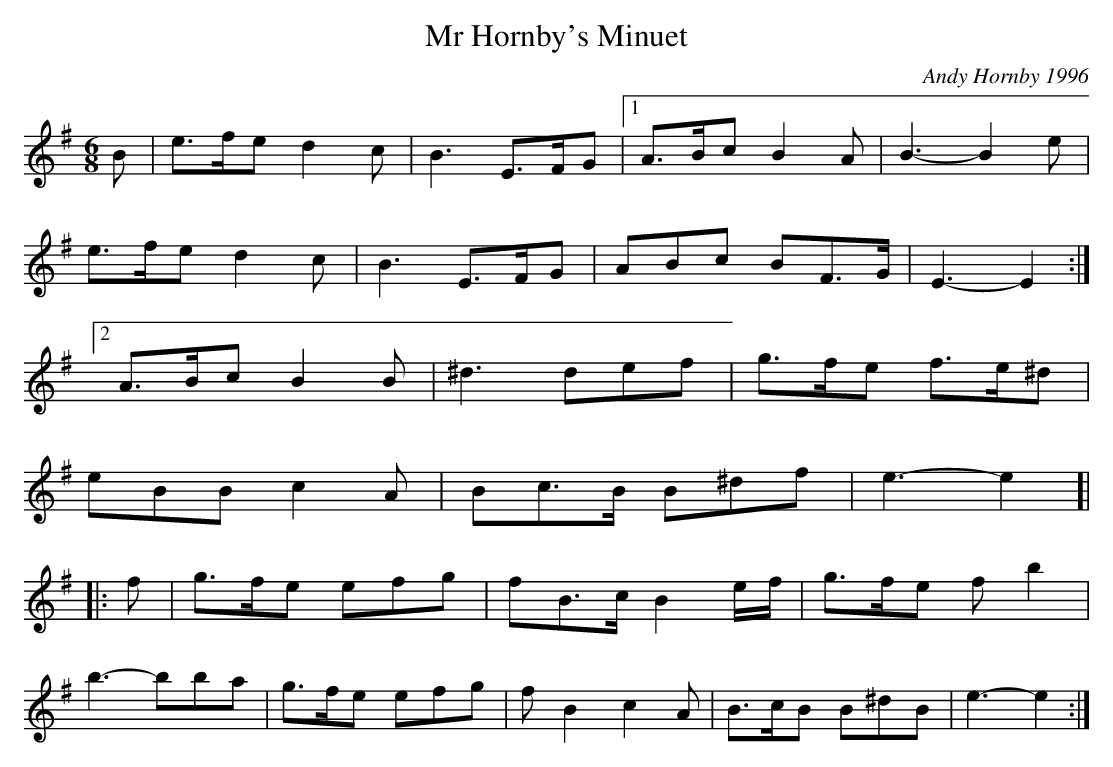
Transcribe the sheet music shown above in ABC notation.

X:1
T:Mr Hornby's Minuet
C:Andy Hornby 1996
L:1/8
M:6/8
K:G
B|e3/2f/2e d2c|B3E3/2F/2G|[1A3/2B/2c B2A|B3-B2e|
e3/2f/2e d2c|B3E3/2F/2G|ABc BF3/2G/2|E3-E2:|
[2A3/2B/2c B2B|^d3def|g3/2f/2e f3/2e/2^d|
eBB c2A|Bc3/2B/2 B^df|e3-e2[|
|:f|g3/2f/2e efg|fB3/2c/2 B2e/2f/2|g3/2f/2e f b2|
b3-bba|g3/2f/2e efg|f B2c2A|B3/2c/2B B^dB|e3-e2:|
